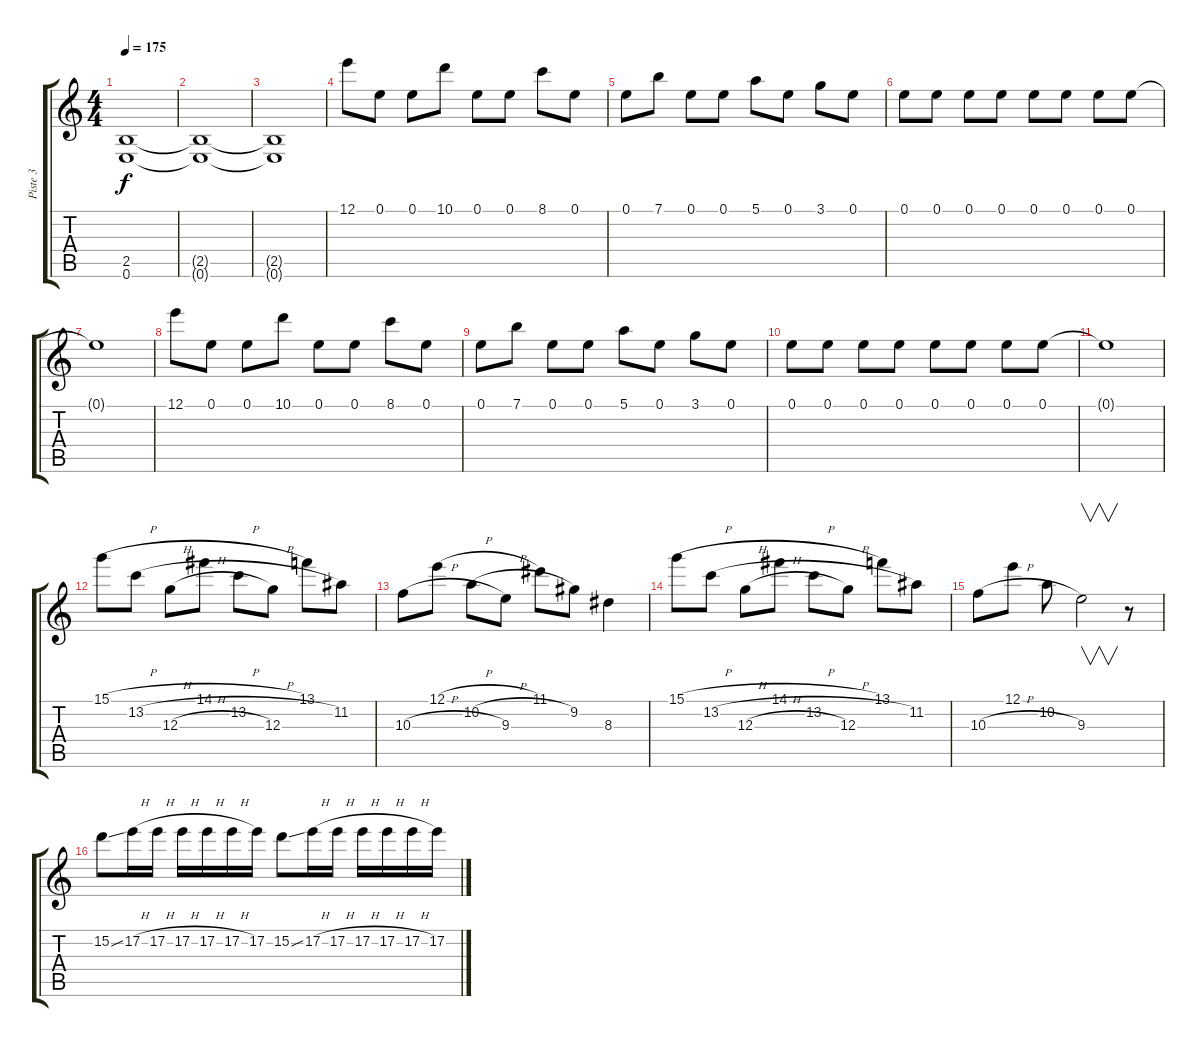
\track ("Piste 3" "Piste 3") {instrument distortionguitar}
\staff {score tabs}
\tuning (E4 B3 G3 D3 A2 E2) {hide}
\ts (4 4)
\tempo 175
\clef g2
\ks c
(2.5{t} 0.6{t}).1{dy f} |
(2.5{t} 0.6{t}).1 |
(2.5{t} 0.6{t}).1 |
12.1.8{volume 13 instrument guitarharmonics} 0.1.8 0.1.8 10.1.8 0.1.8 0.1.8 8.1.8 0.1.8 |
0.1.8 7.1.8 0.1.8 0.1.8 5.1.8 0.1.8 3.1.8 0.1.8 |
0.1.8 0.1.8 0.1.8 0.1.8 0.1.8 0.1.8 0.1.8 0.1.8 |
0.1{t}.1 |
12.1.8 0.1.8 0.1.8 10.1.8 0.1.8 0.1.8 8.1.8 0.1.8 |
0.1.8 7.1.8 0.1.8 0.1.8 5.1.8 0.1.8 3.1.8 0.1.8 |
0.1.8 0.1.8 0.1.8 0.1.8 0.1.8 0.1.8 0.1.8 0.1.8 |
0.1{t}.1 |
15.1{h}.8 13.2{h}.8 12.3{h}.8 14.1{h}.8 13.2{h}.8 12.3.8 13.1.8 11.2.8 |
10.3{h}.8 12.1{h}.8 10.2{h}.8 9.3.8 11.1.8 9.2.8 8.3.4 |
15.1{h}.8 13.2{h}.8 12.3{h}.8 14.1{h}.8 13.2{h}.8 12.3.8 13.1.8 11.2.8 |
10.3{h}.8 12.1.8 10.2.8 9.3.2{v} r.8 |
15.2{ss}.8{instrument distortionguitar} 17.2{h}.16 17.2{h}.16 17.2{h}.16 17.2{h}.16 17.2{h}.16 17.2.16 15.2{ss}.8 17.2{h}.16 17.2{h}.16 17.2{h}.16 17.2{h}.16 17.2{h}.16 17.2{h}.16
